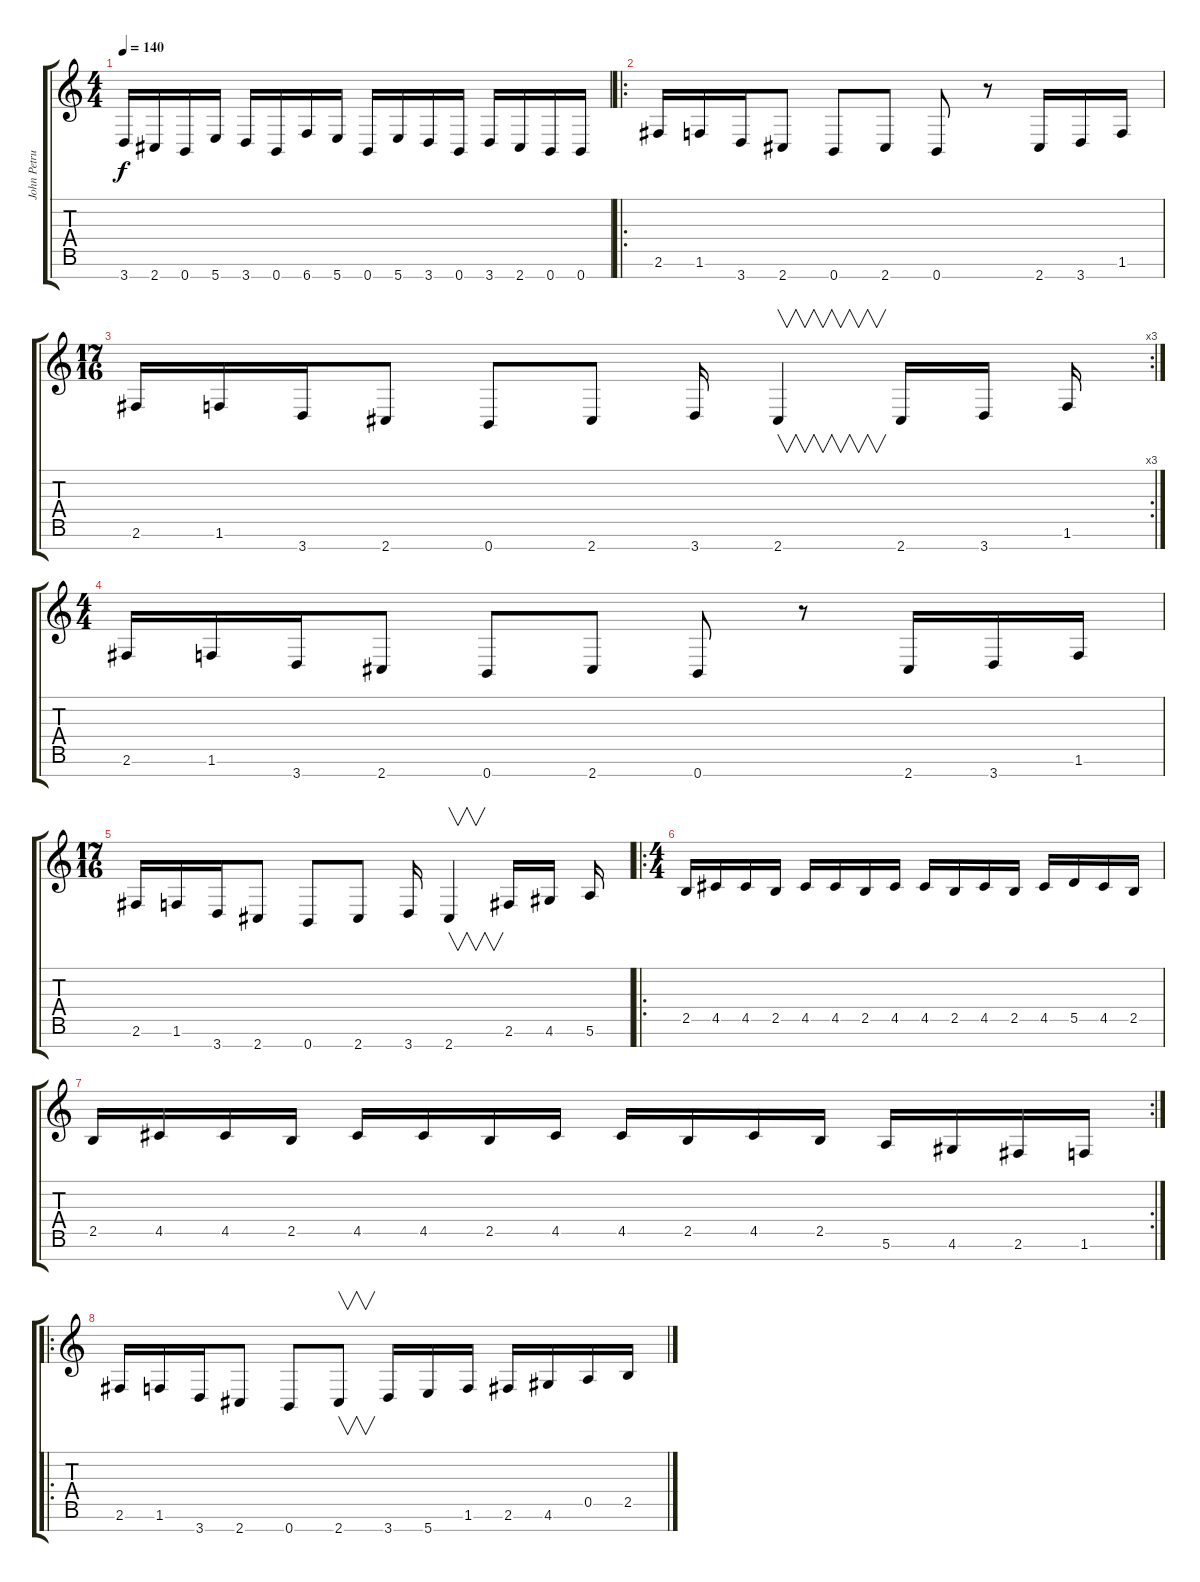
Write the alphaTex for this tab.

\track ("John Petrucci" "John Petru") {instrument distortionguitar}
\staff {score tabs}
\tuning (E4 B3 G3 D3 A2 E2 B1) {hide}
\ts (4 4)
\tempo 140
\clef g2
\ks c
3.7.16{dy f} 2.7.16 0.7.16 5.7.16 3.7.16 0.7.16 6.7.16 5.7.16 0.7.16 5.7.16 3.7.16 0.7.16 3.7.16 2.7.16 0.7.16 0.7.16 |
\ro
2.6.16 1.6.16 3.7.16 2.7.8 0.7.8 2.7.8 0.7.8 r.8 2.7.16 3.7.16 1.6.16 |
\rc 3
\ts (17 16)
2.6.16 1.6.16 3.7.16 2.7.8 0.7.8 2.7.8 3.7.16 2.7.4{v} 2.7.16 3.7.16 1.6.16 |
\ts (4 4)
2.6.16 1.6.16 3.7.16 2.7.8 0.7.8 2.7.8 0.7.8 r.8 2.7.16 3.7.16 1.6.16 |
\ts (17 16)
2.6.16 1.6.16 3.7.16 2.7.8 0.7.8 2.7.8 3.7.16 2.7.4{v} 2.6.16 4.6.16 5.6.16 |
\ro
\ts (4 4)
2.5.16 4.5.16 4.5.16 2.5.16 4.5.16 4.5.16 2.5.16 4.5.16 4.5.16 2.5.16 4.5.16 2.5.16 4.5.16 5.5.16 4.5.16 2.5.16 |
\rc 2
2.5.16 4.5.16 4.5.16 2.5.16 4.5.16 4.5.16 2.5.16 4.5.16 4.5.16 2.5.16 4.5.16 2.5.16 5.6.16 4.6.16 2.6.16 1.6.16 |
\ro
2.6.16 1.6.16 3.7.16 2.7.8 0.7.8 2.7.8{v} 3.7.16 5.7.16 1.6.16 2.6.16 4.6.16 0.5.16 2.5.16
